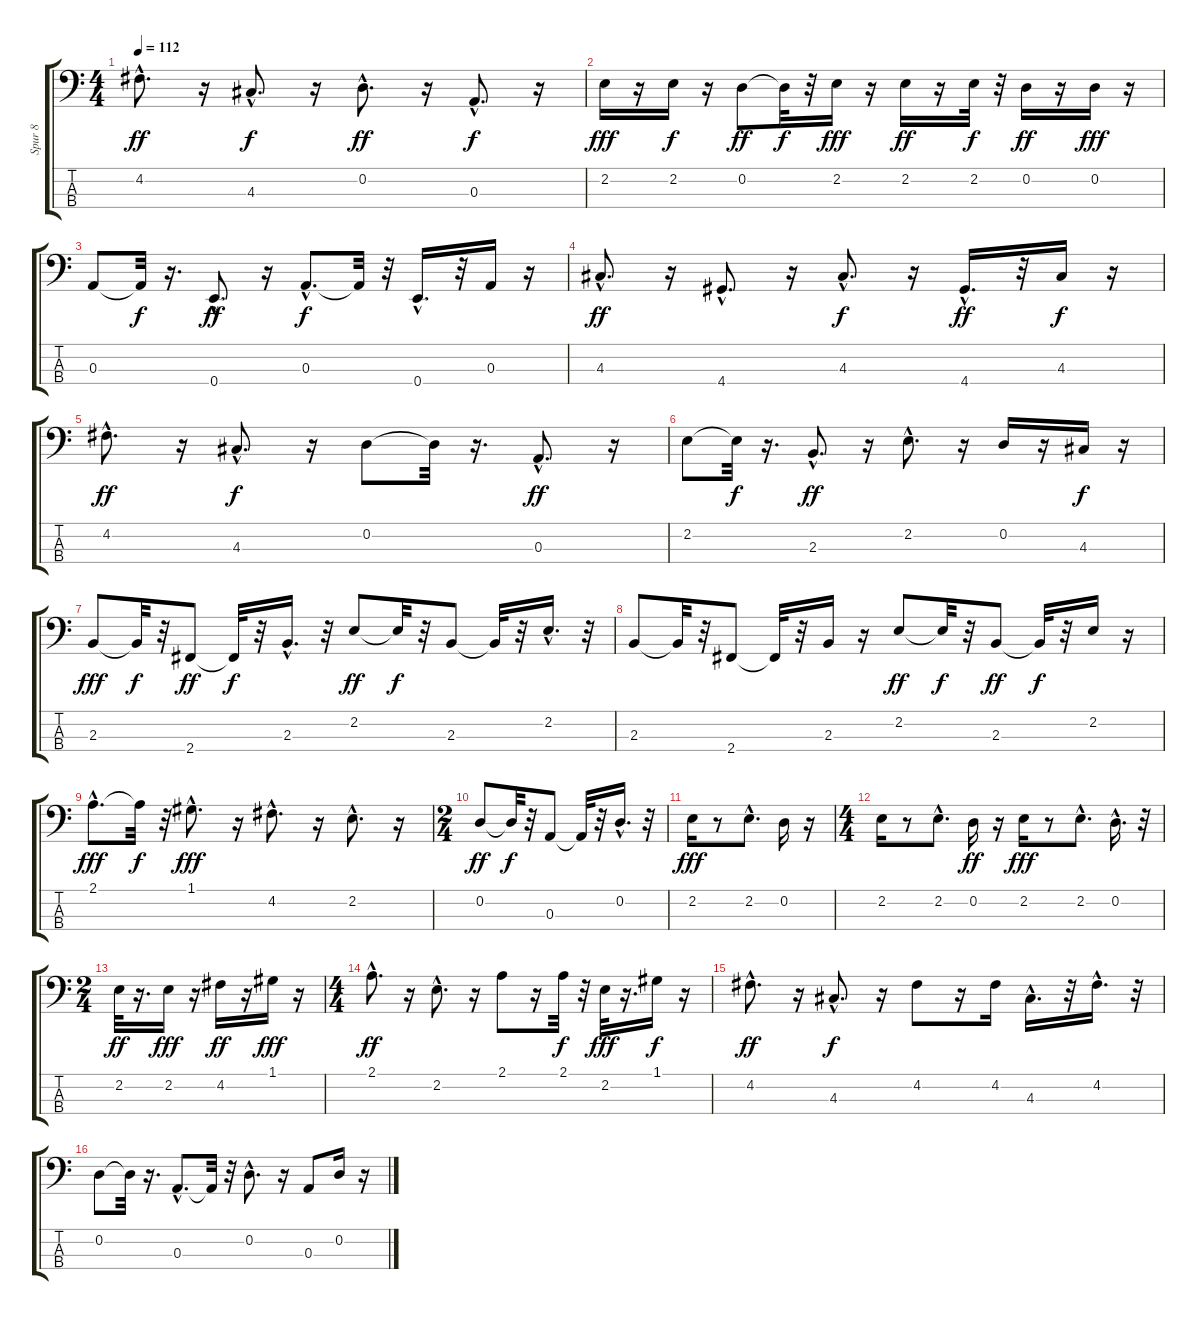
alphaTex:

\track ("Spur 8" "Spur 8") {instrument electricbasspick}
\staff {score tabs}
\tuning (G2 D2 A1 E1) {hide}
\ts (4 4)
\tempo 112
\clef f4
\ks c
4.2{hac}.8{d dy ff} r.16 4.3{hac}.8{d dy f} r.16 0.2{hac}.8{d dy ff} r.16 0.3{hac}.8{d dy f} r.16 |
2.2.16{dy fff} r.16 2.2.16{dy f} r.16 0.2.8{dy ff} 0.2{t}.32{dy f} r.32 2.2.16{dy fff} r.16 2.2.16{dy ff} r.16 2.2.32{dy f} r.32 0.2.16{dy ff} r.16 0.2.16{dy fff} r.16 |
0.3.8 0.3{t}.32{dy f} r.16{d} 0.4{hac}.8{d dy ff} r.16 0.3{hac}.8{d dy f} 0.3{t}.32 r.32 0.4{hac}.16{d} r.32 0.3.16 r.16 |
4.3{hac}.8{d dy ff} r.16 4.4{hac}.8{d} r.16 4.3{hac}.8{d dy f} r.16 4.4{hac}.16{d dy ff} r.32 4.3.16{dy f} r.16 |
4.2{hac}.8{d dy ff} r.16 4.3{hac}.8{d dy f} r.16 0.2.8 0.2{t}.32 r.16{d} 0.3{hac}.8{d dy ff} r.16 |
2.2.8 2.2{t}.32{dy f} r.16{d} 2.3{hac}.8{d dy ff} r.16 2.2{hac}.8{d} r.16 0.2.16 r.16 4.3.16{dy f} r.16 |
2.3.8{dy fff} 2.3{t}.32{dy f} r.32 2.4.8{dy ff} 2.4{t}.32{dy f} r.32 2.3{hac}.16{d} r.32 2.2.8{dy ff} 2.2{t}.32{dy f} r.32 2.3.8 2.3{t}.32 r.32 2.2{hac}.16{d} r.32 |
2.3.8 2.3{t}.32 r.32 2.4.8 2.4{t}.32 r.32 2.3.16 r.16 2.2.8{dy ff} 2.2{t}.32{dy f} r.32 2.3.8{dy ff} 2.3{t}.32{dy f} r.32 2.2.16 r.16 |
2.1{hac}.8{d dy fff} 2.1{t}.32{dy f} r.32 1.1{hac}.8{d dy fff} r.16 4.2{hac}.8{d} r.16 2.2{hac}.8{d} r.16 |
\ts (2 4)
0.2.8{dy ff} 0.2{t}.32{dy f} r.32 0.3.8 0.3{t}.32 r.32 0.2{hac}.16{d} r.32 |
2.2.16{dy fff} r.8 2.2{hac}.8{d} 0.2.16 r.16 |
\ts (4 4)
2.2.16 r.8 2.2{hac}.8{d} 0.2.16{dy ff} r.16 2.2.16{dy fff} r.8 2.2{hac}.8{d} 0.2{hac}.16{d} r.32 |
\ts (2 4)
2.2.32{dy ff} r.16{d} 2.2.16{dy fff} r.16 4.2.16{dy ff} r.16 1.1.16{dy fff} r.16 |
\ts (4 4)
2.1{hac}.8{d dy ff} r.16 2.2{hac}.8{d} r.16 2.1.8 r.16 2.1.32{dy f} r.32 2.2.32{dy fff} r.16{d} 1.1.16{dy f} r.16 |
4.2{hac}.8{d dy ff} r.16 4.3{hac}.8{d dy f} r.16 4.2.8 r.16 4.2.16 4.3{hac}.16{d} r.32 4.2{hac}.16{d} r.32 |
0.2.8 0.2{t}.32 r.16{d} 0.3{hac}.8{d} 0.3{t}.32 r.32 0.2{hac}.8{d} r.16 0.3.8 0.2.16 r.16
